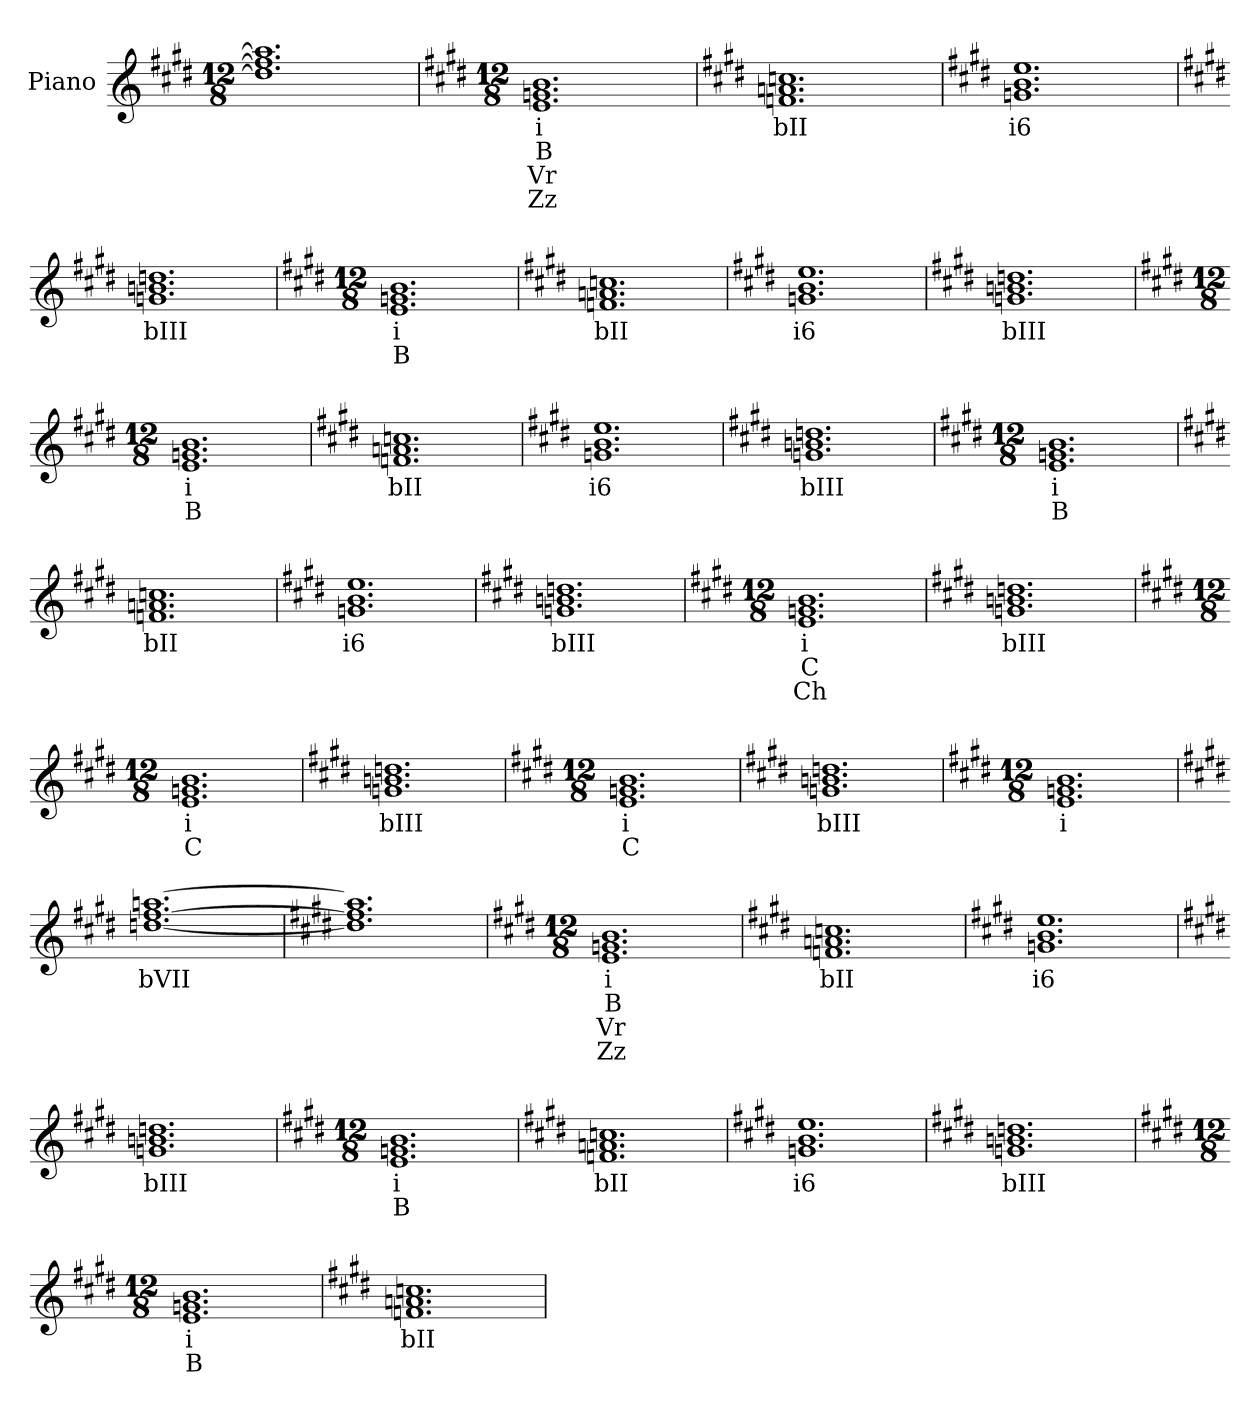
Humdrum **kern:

**kern	**text	**text	**text	**text
*part1	*part1	*part1	*part1	*part1
*staff1	*staff1	*staff1	*staff1	*staff1
*I"Piano	*	*	*	*
*I'Pno	*	*	*	*
*k[f#c#g#d#]	*	*	*	*
*E:	*	*	*	*
*M12/8	*	*	*	*
=	=	=	=	=
1.ddn] 1.ff#] 1.aan]	.	.	.	.
=	=	=	=	=
*k[f#c#g#d#]	*	*	*	*
*E:	*	*	*	*
*M12/8	*	*	*	*
1.e 1.gn 1.b	i	B	Vr	Zz
=	=	=	=	=
*k[f#c#g#d#]	*	*	*	*
*E:	*	*	*	*
1.fn 1.an 1.ccn	bII	.	.	.
=	=	=	=	=
*k[f#c#g#d#]	*	*	*	*
*E:	*	*	*	*
1.gn 1.b 1.ee	i6	.	.	.
=	=	=	=	=
*k[f#c#g#d#]	*	*	*	*
*E:	*	*	*	*
1.gn 1.bn 1.ddn	bIII	.	.	.
=	=	=	=	=
*k[f#c#g#d#]	*	*	*	*
*E:	*	*	*	*
*M12/8	*	*	*	*
1.e 1.gn 1.b	i	B	.	.
=	=	=	=	=
*k[f#c#g#d#]	*	*	*	*
*E:	*	*	*	*
1.fn 1.an 1.ccn	bII	.	.	.
=	=	=	=	=
*k[f#c#g#d#]	*	*	*	*
*E:	*	*	*	*
1.gn 1.b 1.ee	i6	.	.	.
=	=	=	=	=
*k[f#c#g#d#]	*	*	*	*
*E:	*	*	*	*
1.gn 1.bn 1.ddn	bIII	.	.	.
=	=	=	=	=
*k[f#c#g#d#]	*	*	*	*
*E:	*	*	*	*
*M12/8	*	*	*	*
1.e 1.gn 1.b	i	B	.	.
=	=	=	=	=
*k[f#c#g#d#]	*	*	*	*
*E:	*	*	*	*
1.fn 1.an 1.ccn	bII	.	.	.
=	=	=	=	=
*k[f#c#g#d#]	*	*	*	*
*E:	*	*	*	*
1.gn 1.b 1.ee	i6	.	.	.
=	=	=	=	=
*k[f#c#g#d#]	*	*	*	*
*E:	*	*	*	*
1.gn 1.bn 1.ddn	bIII	.	.	.
=	=	=	=	=
*k[f#c#g#d#]	*	*	*	*
*E:	*	*	*	*
*M12/8	*	*	*	*
1.e 1.gn 1.b	i	B	.	.
=	=	=	=	=
*k[f#c#g#d#]	*	*	*	*
*E:	*	*	*	*
1.fn 1.an 1.ccn	bII	.	.	.
=	=	=	=	=
*k[f#c#g#d#]	*	*	*	*
*E:	*	*	*	*
1.gn 1.b 1.ee	i6	.	.	.
=	=	=	=	=
*k[f#c#g#d#]	*	*	*	*
*E:	*	*	*	*
1.gn 1.bn 1.ddn	bIII	.	.	.
=	=	=	=	=
*k[f#c#g#d#]	*	*	*	*
*E:	*	*	*	*
*M12/8	*	*	*	*
1.e 1.gn 1.b	i	C	Ch	.
=	=	=	=	=
*k[f#c#g#d#]	*	*	*	*
*E:	*	*	*	*
1.gn 1.bn 1.ddn	bIII	.	.	.
=	=	=	=	=
*k[f#c#g#d#]	*	*	*	*
*E:	*	*	*	*
*M12/8	*	*	*	*
1.e 1.gn 1.b	i	C	.	.
=	=	=	=	=
*k[f#c#g#d#]	*	*	*	*
*E:	*	*	*	*
1.gn 1.bn 1.ddn	bIII	.	.	.
=	=	=	=	=
*k[f#c#g#d#]	*	*	*	*
*E:	*	*	*	*
*M12/8	*	*	*	*
1.e 1.gn 1.b	i	C	.	.
=	=	=	=	=
*k[f#c#g#d#]	*	*	*	*
*E:	*	*	*	*
1.gn 1.bn 1.ddn	bIII	.	.	.
=	=	=	=	=
*k[f#c#g#d#]	*	*	*	*
*E:	*	*	*	*
*M12/8	*	*	*	*
1.e 1.gn 1.b	i	.	.	.
=	=	=	=	=
*k[f#c#g#d#]	*	*	*	*
*E:	*	*	*	*
[1.ddn [1.ff# [1.aan	bVII	.	.	.
=	=	=	=	=
*k[f#c#g#d#]	*	*	*	*
*E:	*	*	*	*
1.ddn] 1.ff#] 1.aan]	.	.	.	.
=	=	=	=	=
*k[f#c#g#d#]	*	*	*	*
*E:	*	*	*	*
*M12/8	*	*	*	*
1.e 1.gn 1.b	i	B	Vr	Zz
=	=	=	=	=
*k[f#c#g#d#]	*	*	*	*
*E:	*	*	*	*
1.fn 1.an 1.ccn	bII	.	.	.
=	=	=	=	=
*k[f#c#g#d#]	*	*	*	*
*E:	*	*	*	*
1.gn 1.b 1.ee	i6	.	.	.
=	=	=	=	=
*k[f#c#g#d#]	*	*	*	*
*E:	*	*	*	*
1.gn 1.bn 1.ddn	bIII	.	.	.
=	=	=	=	=
*k[f#c#g#d#]	*	*	*	*
*E:	*	*	*	*
*M12/8	*	*	*	*
1.e 1.gn 1.b	i	B	.	.
=	=	=	=	=
*k[f#c#g#d#]	*	*	*	*
*E:	*	*	*	*
1.fn 1.an 1.ccn	bII	.	.	.
=	=	=	=	=
*k[f#c#g#d#]	*	*	*	*
*E:	*	*	*	*
1.gn 1.b 1.ee	i6	.	.	.
=	=	=	=	=
*k[f#c#g#d#]	*	*	*	*
*E:	*	*	*	*
1.gn 1.bn 1.ddn	bIII	.	.	.
=	=	=	=	=
*k[f#c#g#d#]	*	*	*	*
*E:	*	*	*	*
*M12/8	*	*	*	*
1.e 1.gn 1.b	i	B	.	.
=	=	=	=	=
*k[f#c#g#d#]	*	*	*	*
*E:	*	*	*	*
1.fn 1.an 1.ccn	bII	.	.	.
=	=	=	=	=
*-	*-	*-	*-	*-
